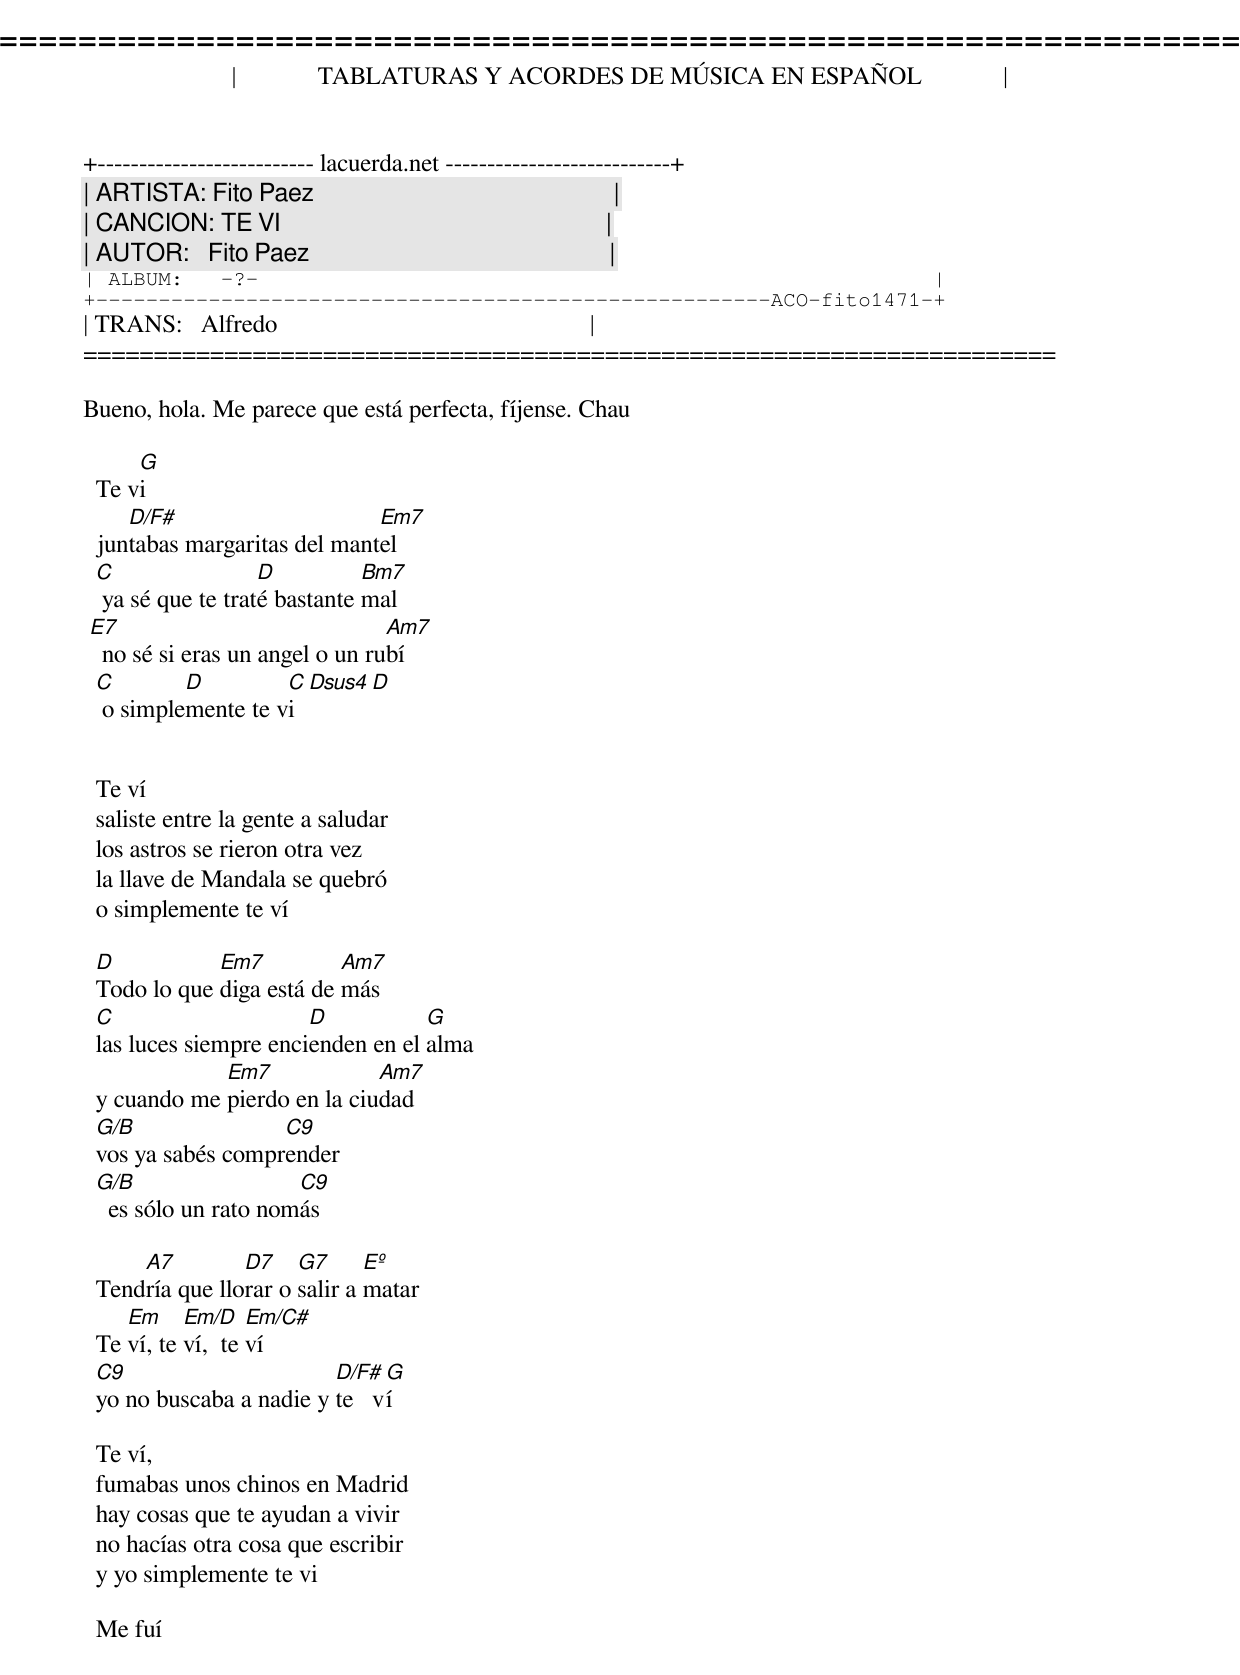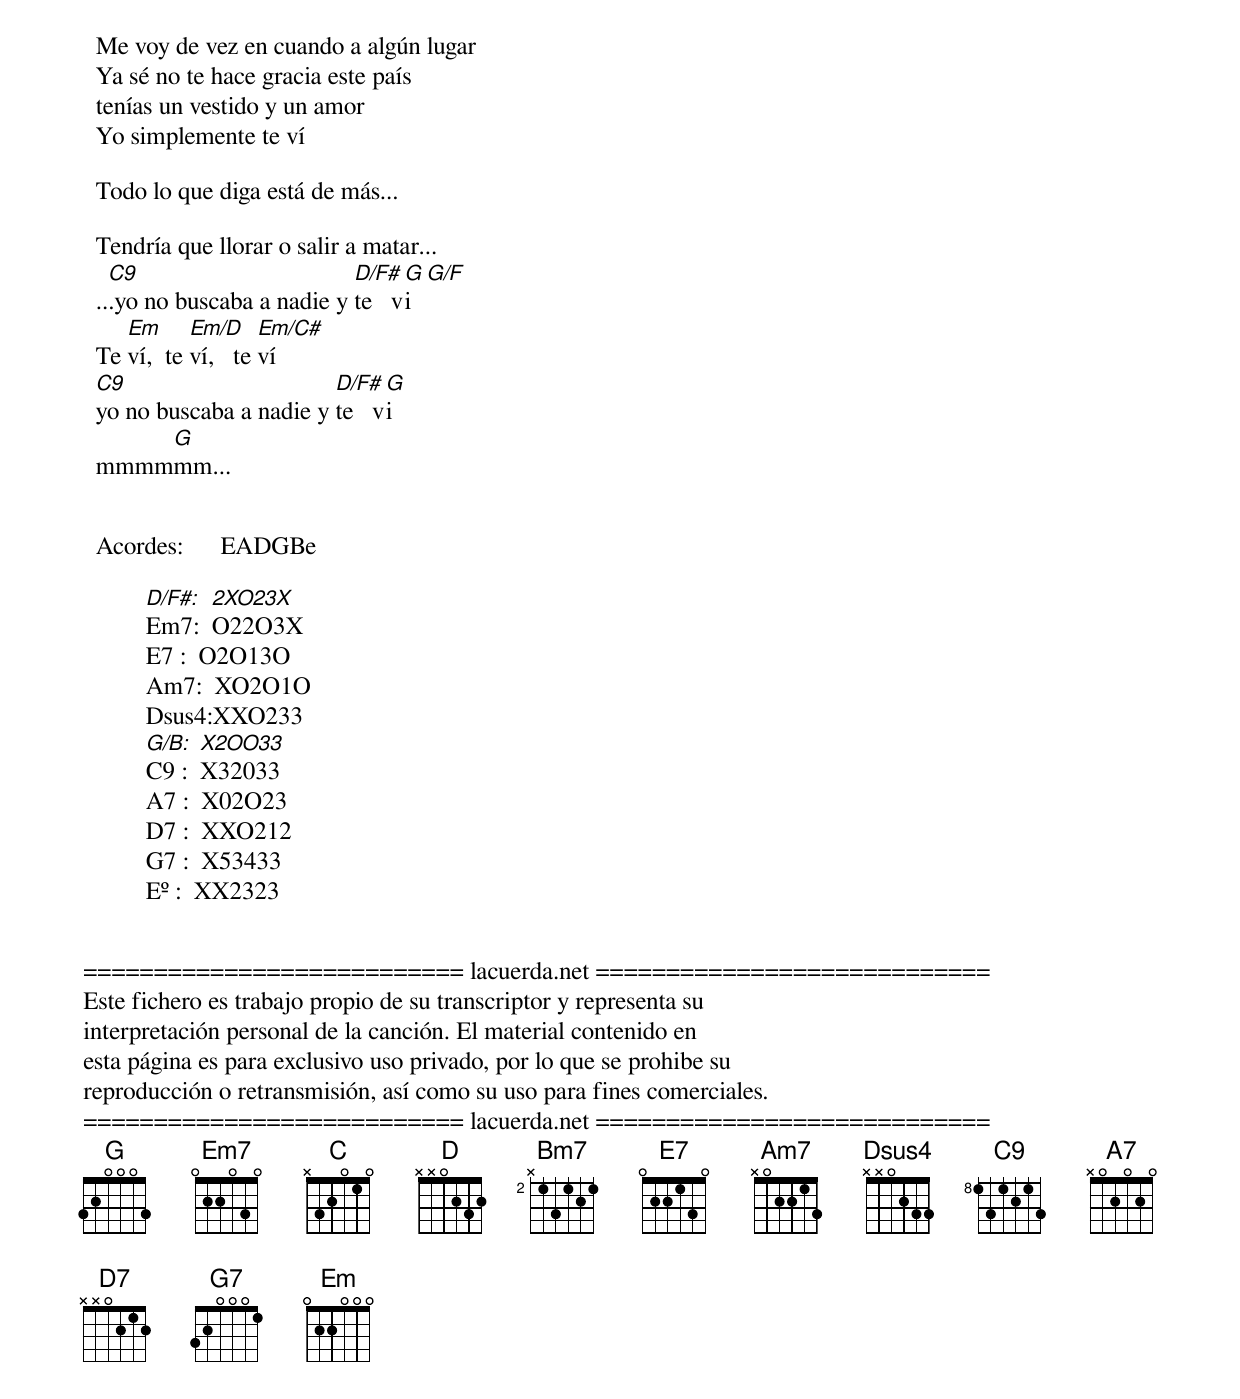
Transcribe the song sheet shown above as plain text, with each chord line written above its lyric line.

=====================================================================
|             TABLATURAS Y ACORDES DE MÚSICA EN ESPAÑOL             |
+-------------------------- lacuerda.net ---------------------------+
| ARTISTA: Fito Paez                                                |
| CANCION: TE VI                                                    |
| AUTOR:   Fito Paez                                                |
| ALBUM:   -?-                                                      |
+------------------------------------------------------ACO-fito1471-+
| TRANS:   Alfredo                                                  |
=====================================================================

Bueno, hola. Me parece que está perfecta, fíjense. Chau

      G
  Te vi
     D/F#                     Em7
  juntabas margaritas del mantel
  C                 D          Bm7
   ya sé que te traté bastante mal
 E7                              Am7
   no sé si eras un angel o un rubí
  C        D         C    Dsus4  D
   o simplemente te vi


  Te ví
  saliste entre la gente a saludar
  los astros se rieron otra vez
  la llave de Mandala se quebró
  o simplemente te ví

  D           Em7          Am7
  Todo lo que diga está de más
  C                     D           G
  las luces siempre encienden en el alma
              Em7             Am7
  y cuando me pierdo en la ciudad
  G/B               C9
  vos ya sabés comprender
  G/B                  C9
    es sólo un rato nomás

      A7         D7    G7      Eº
  Tendría que llorar o salir a matar
     Em     Em/D    Em/C#
  Te ví, te ví,  te ví
  C9                      D/F#  G
  yo no buscaba a nadie y te   ví

  Te ví,
  fumabas unos chinos en Madrid
  hay cosas que te ayudan a vivir
  no hacías otra cosa que escribir
  y yo simplemente te vi

  Me fuí
  Me voy de vez en cuando a algún lugar
  Ya sé no te hace gracia este país
  tenías un vestido y un amor
  Yo simplemente te ví

  Todo lo que diga está de más...

  Tendría que llorar o salir a matar...
    C9                       D/F#  G  G/F
  ...yo no buscaba a nadie y te   vi
     Em      Em/D     Em/C#
  Te ví,  te ví,   te ví
  C9                      D/F#  G
  yo no buscaba a nadie y te   vi
      G
  mmmmmm...


  Acordes:      EADGBe

          D/F#: 2XO23X
          Em7:  O22O3X
          Bm7:  X24232
          E7 :  O2O13O
          Am7:  XO2O1O
          Dsus4:XXO233
          G/B:  X2OO33
          C9 :  X32033
          A7 :  X02O23
          D7 :  XXO212
          G7 :  X53433
          Eº :  XX2323
          Em/D: XX0000
          Em/C#:X4X000
          G/F:  1X0003


=========================== lacuerda.net ============================
Este fichero es trabajo propio de su transcriptor y representa su
interpretación personal de la canción. El material contenido en
esta página es para exclusivo uso privado, por lo que se prohibe su
reproducción o retransmisión, así como su uso para fines comerciales.
=========================== lacuerda.net ============================
